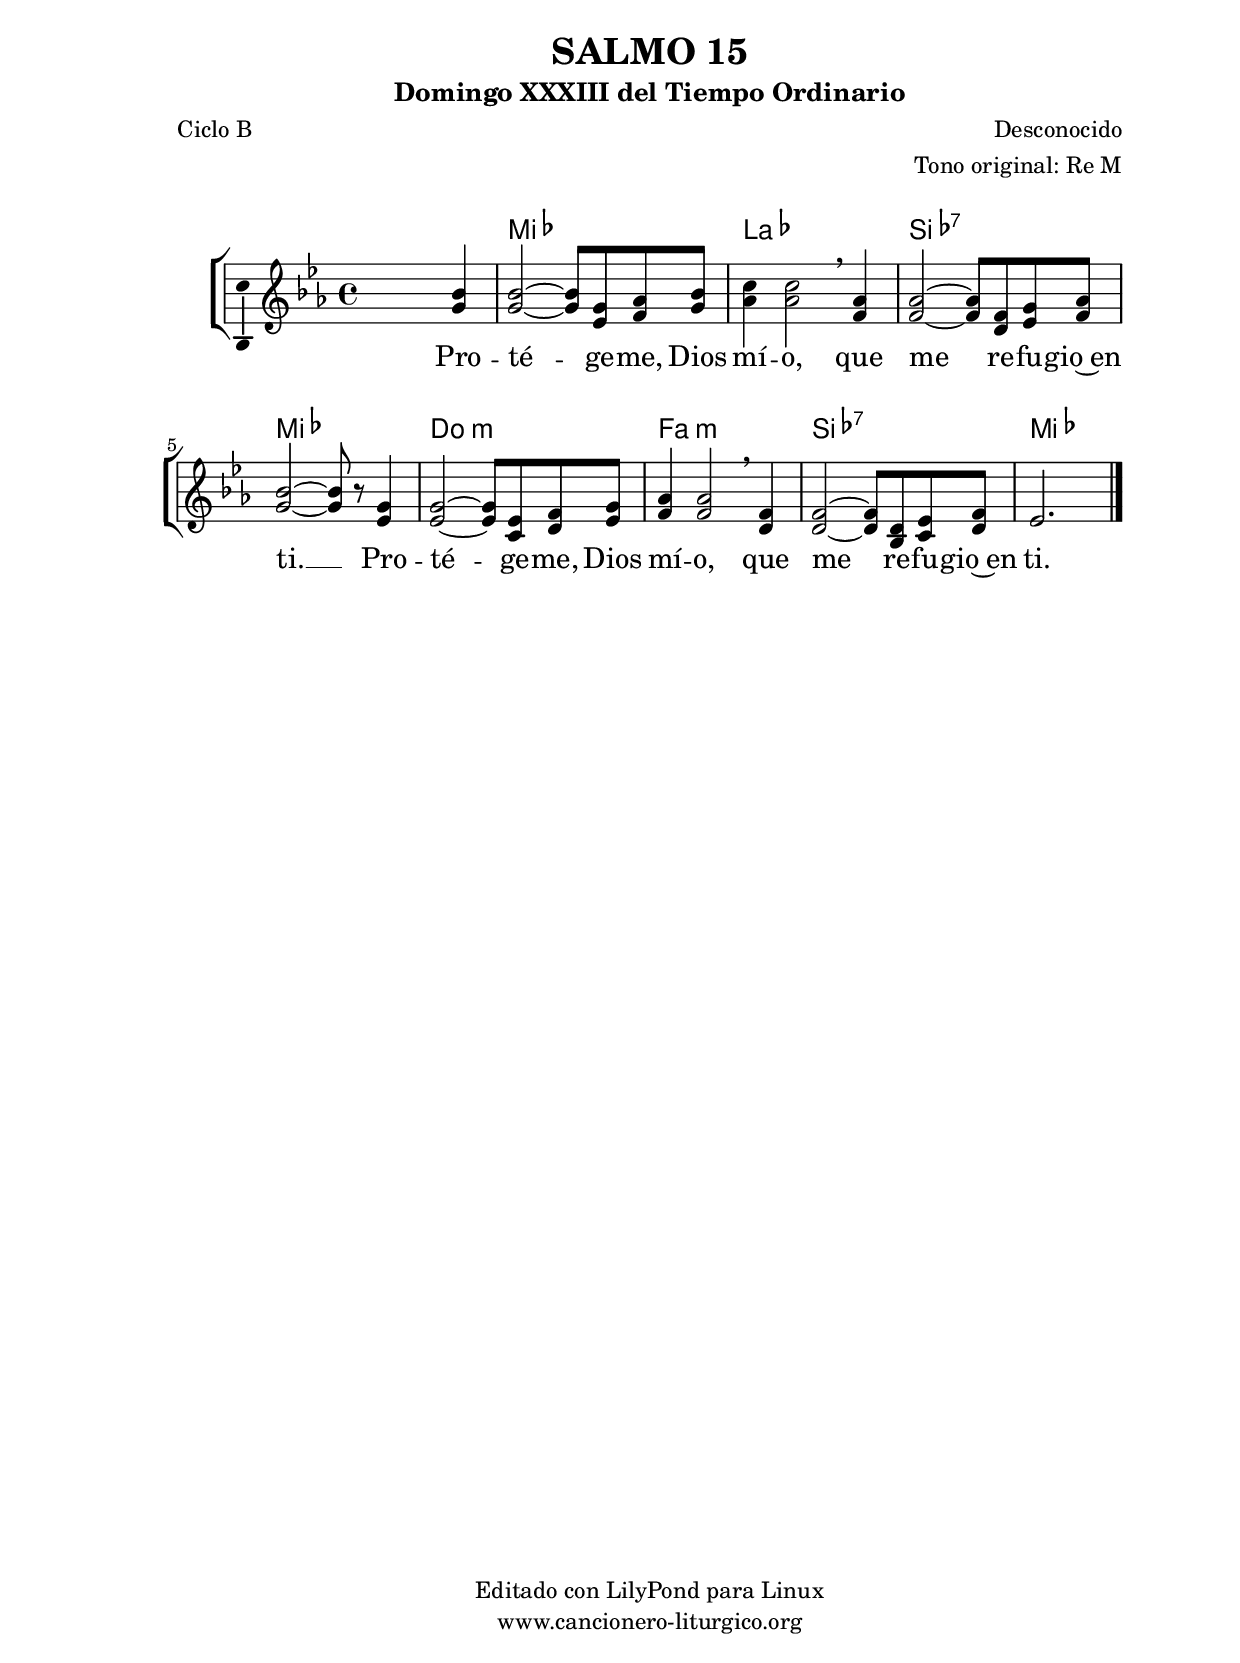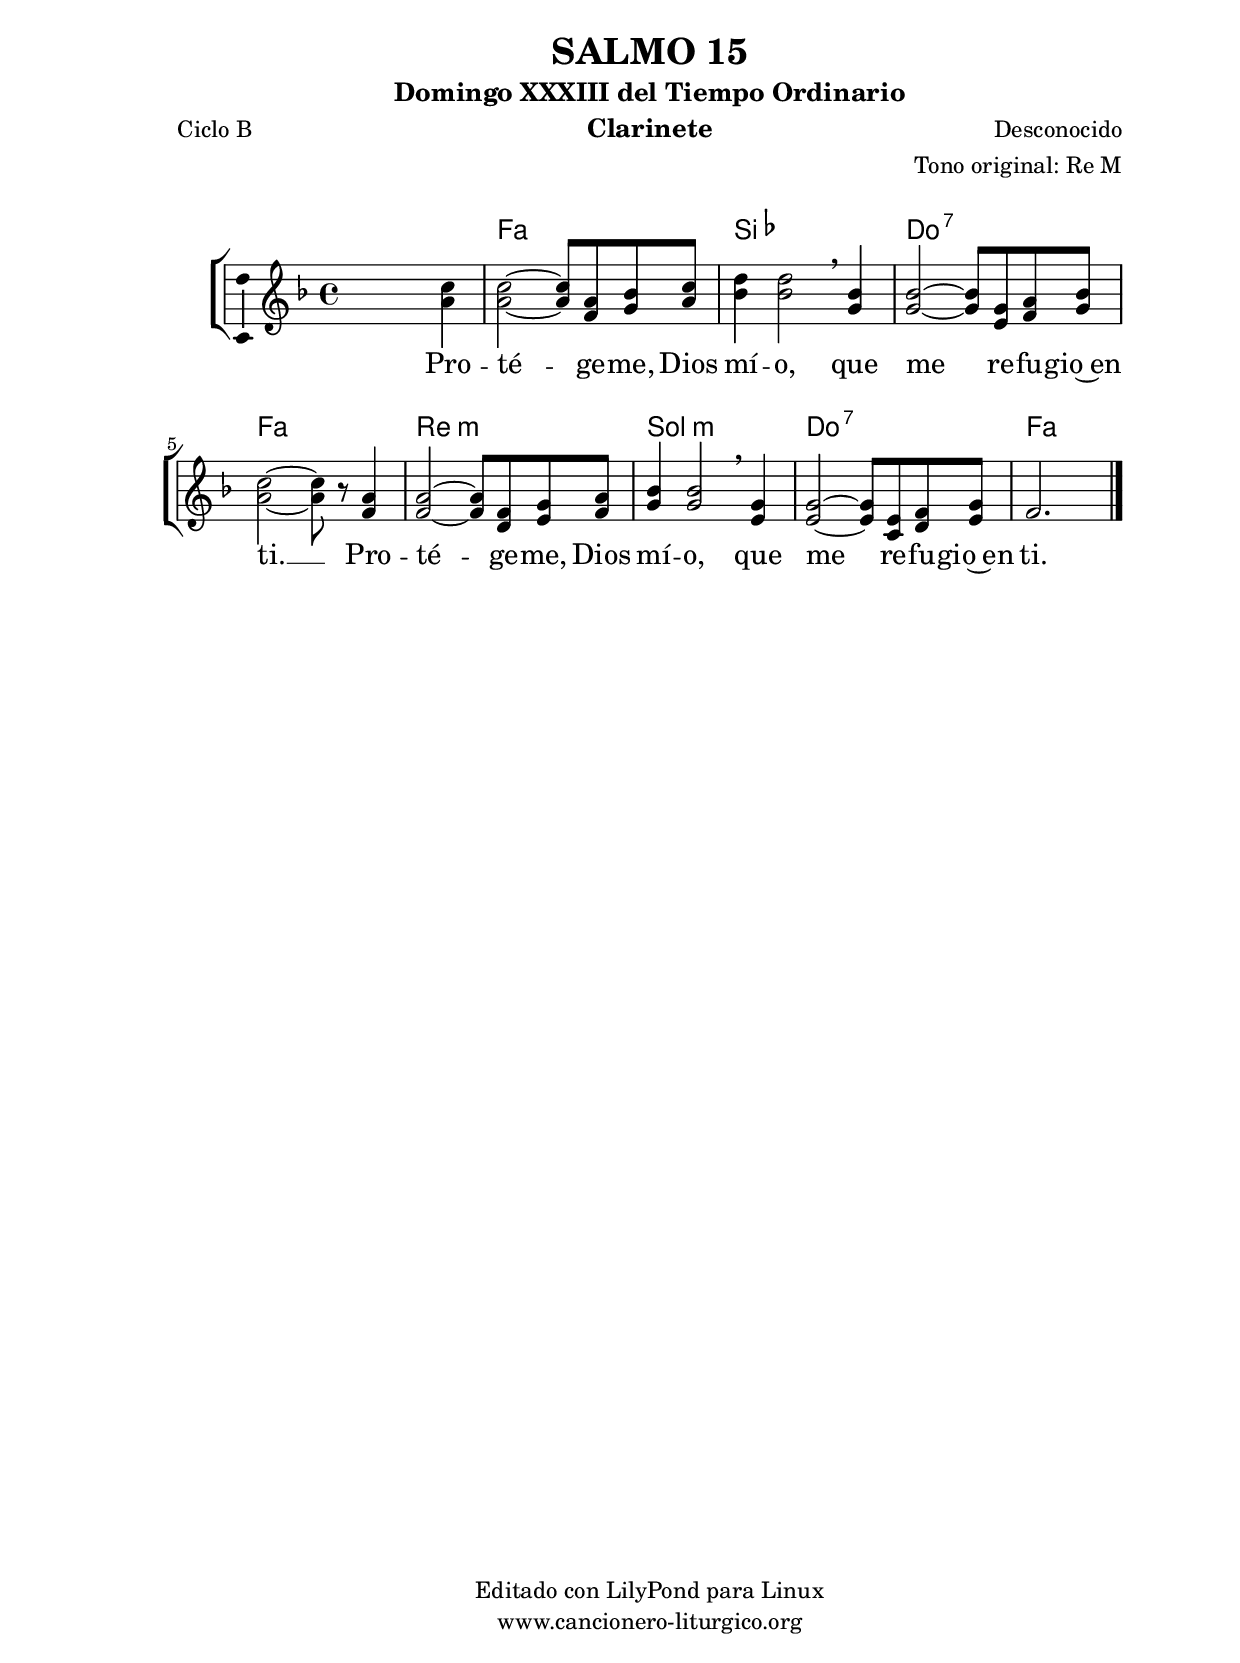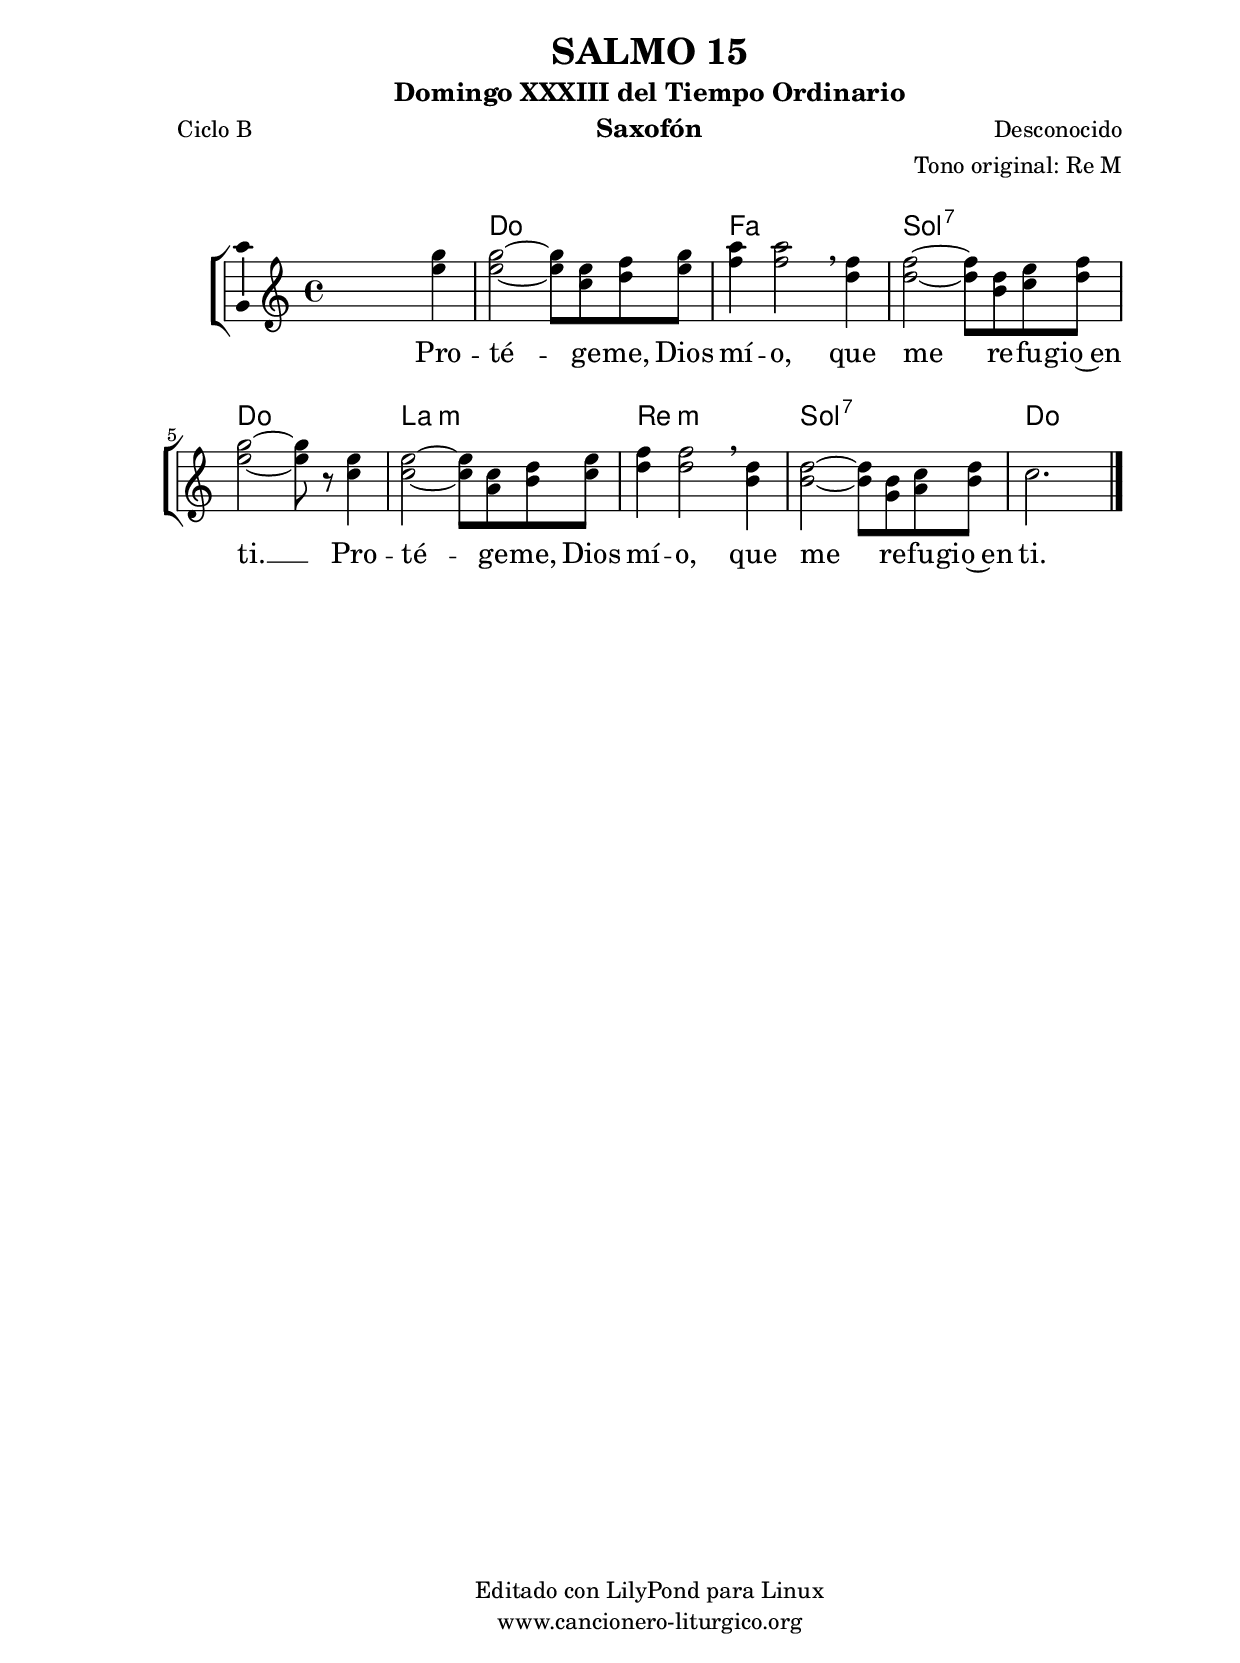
%
%para convertir .midi en .wav:
%timidity filename.midi -Ow -o finename.wav
%
%
%Para convertir de .wav a .mp3:
%lame -h -m j filename.wav
%
%
%para escuchar el midi:
%timidity nombrefichero.midi
%


%versión de lilypond para la que se ha escrito esta partitura:
\version "2.16.0"

	%Tamaño papel
	#(set-default-paper-size "a4")
	%Tamaño partitura
	#(set-global-staff-size 20)
	%No responde al pulsar sobre una nota
	#(ly:set-option 'point-and-click #f)

%parámetros del encabezamiento:
\header {
	title = "SALMO 15"
	subtitle = "Domingo XXXIII del Tiempo Ordinario"
	composer = "Desconocido"
	poet = "Ciclo B"
	meter = ""
	arranger = "Tono original: Re M"
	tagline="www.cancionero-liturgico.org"
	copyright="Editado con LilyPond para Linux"
	tiempo = "Ordinario"
	usos = "Salmo"
	letra = "Protégeme, Dios mío, que me refugio en ti."
	}

%parámetros asociados al papel:
\paper  {
	oddHeaderMarkup = \markup {\fill-line { \on-the-fly #not-first-page \fromproperty #'header:title \on-the-fly #not-first-page \fromproperty #'header:composer }}
	evenHeaderMarkup = \markup {\fill-line { \fromproperty #'header:composer \fromproperty #'header:title }}
	#(set-paper-size "a4")
	print-page-number = ##f
	first-page-number = 1
	print-first-page-number = ##f
%	head-separation = 3.0 \cm
	top-margin = 2.0 \cm
	bottom-margin = 0.5\cm
%%%	bottom-margin = -1.0\cm
	left-margin = 3.0 \cm
	line-width = 16.0 \cm 
	indent = 8\mm
	interscoreline = 2.\mm
	between-system-space = 15\mm
%	para que las partituras no llenen la hoja:
	ragged-bottom = ##t
%	idem para la última hoja:
	ragged-last-bottom = ##f
%	para que las partituras llenen el ancho del papel:
	ragged-last = ##f
	after-title-space = 2.5 \cm
%page-count=1
%system-count=8

	%Flexible Vertical Spacing
%	markup-markup-spacing =
%	#'((basic-distance . 15) (minimum-distance . 15) (padding . 3))
	markup-system-spacing =
	#'((basic-distance . 15) (minimum-distance . 15) (padding . 3))
	system-system-spacing =
	#'((basic-distance . 15) (minimum-distance . 15) (padding . 3))
	score-system-spacing =
	#'((basic-distance . 15) (minimum-distance . 15) (padding . 5))
%	top-system-spacing = % header
%	#'((basic-distance . 8) (minimum-distance . 0) (padding . 3))
%	top-markup-spacing =
%	#'((basic-distance . 20) (minimum-distance . 20) (padding . 3))
	last-bottom-spacing = % footer
	#'((basic-distance . 5) (minimum-distance . 5) (padding . 3))
%	score-markup-spacing =
%	#'((basic-distance . 16) (minimum-distance . 13) (padding . 3))

	}


%parámetros que afectan a toda la partitura:
global =  {
	%clave de sol (G):
	\clef G
	%armadura:
	\transpose d ees
	\key d \major
	\tempo 4=120
	\set Score.tempoHideNote = ##t
	}


acordes = {
	\italianChords
	\chordmode {
	\transpose d ees
{

s1
d1 g a:7 d b:m e:m a:7 d

	}
	}
}

melodia = 
	\transpose d ees
{
	\relative c'{

\time 4/4
s2 s4 <fis a>4
<fis a>2~<fis a>8 <d fis> <e g> <fis a>
<g b>4 <g b>2 \breathe <e g>4
<e g>2~<e g>8 <cis e> <d fis> <e g>
<fis a>2~<fis a>8 r8 <d fis>4
<d fis>2~<d fis>8 <b d> <cis e> <d fis>
<e g>4 <e g>2 \breathe <cis e>4
<cis e>2~<cis e>8 <a cis> <b d> <cis e>
d2. s4
	\bar "|."
	}
	}


texto = \lyricmode {
Pro -- té -- ge -- me, Dios mí -- o, que me re -- fu -- gio~en ti. __
Pro -- té -- ge -- me, Dios mí -- o, que me re -- fu -- gio~en ti.
	}


acordesStaff = \context ChordNames = acordesStaff <<
	\set chordChanges = ##t
	\acordes
	>>


vozStaff = \context Voice = vozStaff
\with {\consists "Ambitus_engraver"}
<<
%	\set Staff.instrumentName = ""
%	\set Staff.shortInstrumentName = ""
%	\set Staff.midiInstrument = #"clarinet"
%	\set Staff.midiInstrument = #"cello"
%	\set Staff.midiInstrument = #"flute"
	\set Staff.midiInstrument = #"electric guitar (jazz)"
%	\set Staff.midiInstrument = #"english horn"
%	\set Staff.midiInstrument = #"violin"
%	\set Staff.midiInstrument = #"glockenspiel"
	\set Staff.midiMinimumVolume = #0.7
	\set Staff.midiMaximumVolume = #0.9
	\global
	\melodia
	>>


textoStaff = \context Lyrics = textoStaff <<
	\lyricsto vozStaff \texto
	>>

\book {
	\score {
		\context ChoirStaff {
			\override StaffGroup.SystemStartBracket #'collapse-height = #1
			\override Score.SystemStartBar #'collapse-height = #1
			<<
			\acordesStaff
			\vozStaff
			\textoStaff
			>>
			}
		\layout {
	    		\context {
				\Lyrics
				\override LyricText #'font-size = #2
				}
	   		 \context {
				\Score
				%fontSize = #3
				\override StaffSymbol #'staff-space = #(magstep +3)
				%\override Beam #'thickness = #0.55
				%\override SpacingSpanner #'spacing-increment = #1.0
				%\override Slur #'height-limit = #1.5
				}
			}
		}
	\score {
		\unfoldRepeats
		\context ChoirStaff {
			<<
			\acordesStaff
			\vozStaff
			>>
			}
		\midi {
	  		\context {
	  			\Score
				tempoWholesPerMinute = #(ly:make-moment 70 4)
				}
			}
		}
	}

%Partitura para clarinete
#(define output-suffix "C")
\book {
	\header{
		instrument = "Clarinete"
		}
	\score {
		\context ChoirStaff {
			\override StaffGroup.SystemStartBracket #'collapse-height = #1
			\override Score.SystemStartBar #'collapse-height = #1
\transpose c d
			<<
			\acordesStaff
			\vozStaff
			\textoStaff
			>>
			}
		\layout {
	    		\context {
				\Lyrics
				\override LyricText #'font-size = #2
				}
	   		 \context {
				\Score
				%fontSize = #3
				\override StaffSymbol #'staff-space = #(magstep +3)
				%\override Beam #'thickness = #0.55
				%\override SpacingSpanner #'spacing-increment = #1.0
				%\override Slur #'height-limit = #1.5
				}
			}
		}
	}

%Partitura para saxofón
#(define output-suffix "S")
\book {
	\header{
		instrument = "Saxofón"
		}
	\score {
		\context ChoirStaff {
			\override StaffGroup.SystemStartBracket #'collapse-height = #1
			\override Score.SystemStartBar #'collapse-height = #1
\transpose c a
			<<
			\acordesStaff
			\vozStaff
			\textoStaff
			>>
			}
		\layout {
	    		\context {
				\Lyrics
				\override LyricText #'font-size = #2
				}
	   		 \context {
				\Score
				%fontSize = #3
				\override StaffSymbol #'staff-space = #(magstep +3)
				%\override Beam #'thickness = #0.55
				%\override SpacingSpanner #'spacing-increment = #1.0
				%\override Slur #'height-limit = #1.5
				}
			}
		}
	}

